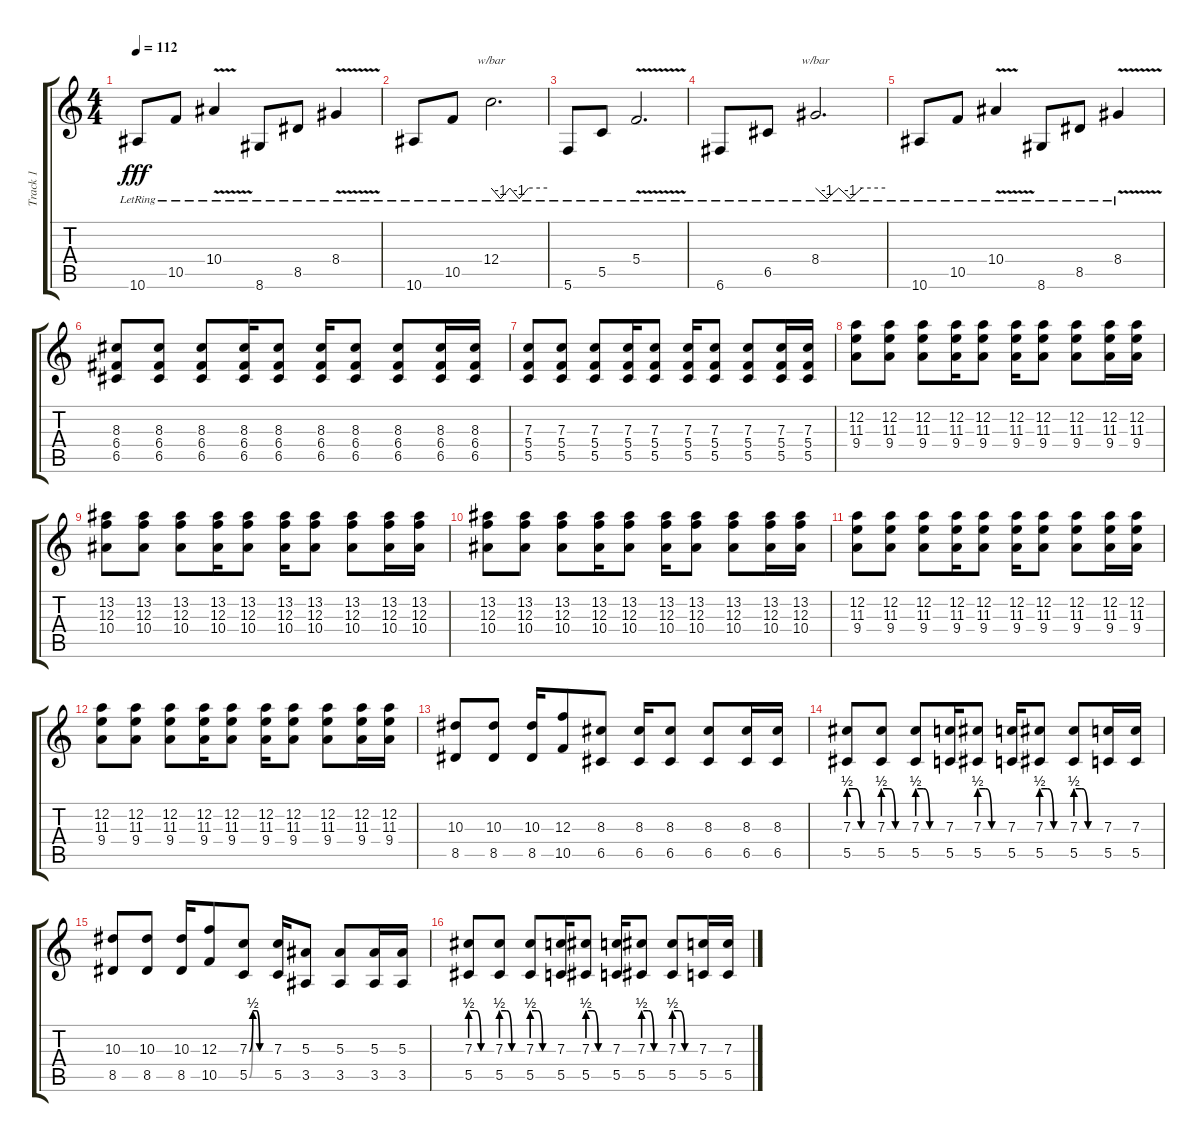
\track ("Track 1" "Track 1") {instrument electricguitarjazz}
\staff {score tabs}
\tuning (D4 A3 F3 C3 G2 C2) {hide}
\ts (4 4)
\tempo 112
\clef g2
\ks c
10.6{lr}.8{dy fff} 10.5{lr}.8 10.4{v lr}.4 8.6{lr}.8 8.5{lr}.8 8.4{v lr}.4 |
10.6{lr}.8 10.5{lr}.8 12.4{lr}.2{d tbe (custom default 0 0 10 -4 20 0 30 -4 40 0 60 0)} |
5.6{lr}.8 5.5{lr}.8 5.4{v lr}.2{d} |
6.6{lr}.8 6.5{lr}.8 8.4{lr}.2{d tbe (custom default 0 0 10 -4 20 0 30 -4 40 0 60 0)} |
10.6{lr}.8 10.5{lr}.8 10.4{v lr}.4 8.6{lr}.8 8.5{lr}.8 8.4{v lr}.4 |
(8.3 6.4 6.5).8{volume 11 instrument overdrivenguitar} (8.3 6.4 6.5).8 (8.3 6.4 6.5).8 (8.3 6.4 6.5).16 (8.3 6.4 6.5).8 (8.3 6.4 6.5).16 (8.3 6.4 6.5).8 (8.3 6.4 6.5).8 (8.3 6.4 6.5).16 (8.3 6.4 6.5).16 |
(7.3 5.4 5.5).8 (7.3 5.4 5.5).8 (7.3 5.4 5.5).8 (7.3 5.4 5.5).16 (7.3 5.4 5.5).8 (7.3 5.4 5.5).16 (7.3 5.4 5.5).8 (7.3 5.4 5.5).8 (7.3 5.4 5.5).16 (7.3 5.4 5.5).16 |
(12.2 11.3 9.4).8 (12.2 11.3 9.4).8 (12.2 11.3 9.4).8 (12.2 11.3 9.4).16 (12.2 11.3 9.4).8 (12.2 11.3 9.4).16 (12.2 11.3 9.4).8 (12.2 11.3 9.4).8 (12.2 11.3 9.4).16 (12.2 11.3 9.4).16 |
(13.2 12.3 10.4).8 (13.2 12.3 10.4).8 (13.2 12.3 10.4).8 (13.2 12.3 10.4).16 (13.2 12.3 10.4).8 (13.2 12.3 10.4).16 (13.2 12.3 10.4).8 (13.2 12.3 10.4).8 (13.2 12.3 10.4).16 (13.2 12.3 10.4).16 |
(13.2 12.3 10.4).8 (13.2 12.3 10.4).8 (13.2 12.3 10.4).8 (13.2 12.3 10.4).16 (13.2 12.3 10.4).8 (13.2 12.3 10.4).16 (13.2 12.3 10.4).8 (13.2 12.3 10.4).8 (13.2 12.3 10.4).16 (13.2 12.3 10.4).16 |
(12.2 11.3 9.4).8 (12.2 11.3 9.4).8 (12.2 11.3 9.4).8 (12.2 11.3 9.4).16 (12.2 11.3 9.4).8 (12.2 11.3 9.4).16 (12.2 11.3 9.4).8 (12.2 11.3 9.4).8 (12.2 11.3 9.4).16 (12.2 11.3 9.4).16 |
(12.2 11.3 9.4).8 (12.2 11.3 9.4).8 (12.2 11.3 9.4).8 (12.2 11.3 9.4).16 (12.2 11.3 9.4).8 (12.2 11.3 9.4).16 (12.2 11.3 9.4).8 (12.2 11.3 9.4).8 (12.2 11.3 9.4).16 (12.2 11.3 9.4).16 |
(10.3 8.5).8{volume 15} (10.3 8.5).8 (10.3 8.5).16 (12.3 10.5).8 (8.3 6.5).8 (8.3 6.5).16 (8.3 6.5).8 (8.3 6.5).8 (8.3 6.5).16 (8.3 6.5).16 |
(7.3{be (custom 0 2 15 2 30 0 60 0)} 5.5{be (custom 0 2 15 2 30 0 60 0)}).8 (7.3{be (custom 0 2 15 2 30 0 60 0)} 5.5{be (custom 0 2 15 2 30 0 60 0)}).8 (7.3{be (custom 0 2 15 2 30 0 60 0)} 5.5{be (custom 0 2 15 2 30 0 60 0)}).8 (7.3 5.5).16 (7.3{be (custom 0 2 15 2 30 0 60 0)} 5.5{be (custom 0 2 15 2 30 0 60 0)}).8 (7.3 5.5).16 (7.3{be (custom 0 2 15 2 30 0 60 0)} 5.5{be (custom 0 2 15 2 30 0 60 0)}).8 (7.3{be (custom 0 2 15 2 30 0 60 0)} 5.5{be (custom 0 2 15 2 30 0 60 0)}).8 (7.3 5.5).16 (7.3 5.5).16 |
(10.3 8.5).8 (10.3 8.5).8 (10.3 8.5).16 (12.3 10.5).8 (7.3{be (custom 0 0 10 2 20 2 30 0 60 0)} 5.5{be (custom 0 0 10 2 20 2 30 0 60 0)}).8 (7.3 5.5).16 (5.3 3.5).8 (5.3 3.5).8 (5.3 3.5).16 (5.3 3.5).16 |
(7.3{be (custom 0 2 15 2 30 0 60 0)} 5.5{be (custom 0 2 15 2 30 0 60 0)}).8 (7.3{be (custom 0 2 15 2 30 0 60 0)} 5.5{be (custom 0 2 15 2 30 0 60 0)}).8 (7.3{be (custom 0 2 15 2 30 0 60 0)} 5.5{be (custom 0 2 15 2 30 0 60 0)}).8 (7.3 5.5).16 (7.3{be (custom 0 2 15 2 30 0 60 0)} 5.5{be (custom 0 2 15 2 30 0 60 0)}).8 (7.3 5.5).16 (7.3{be (custom 0 2 15 2 30 0 60 0)} 5.5{be (custom 0 2 15 2 30 0 60 0)}).8 (7.3{be (custom 0 2 15 2 30 0 60 0)} 5.5{be (custom 0 2 15 2 30 0 60 0)}).8 (7.3 5.5).16 (7.3 5.5).16
